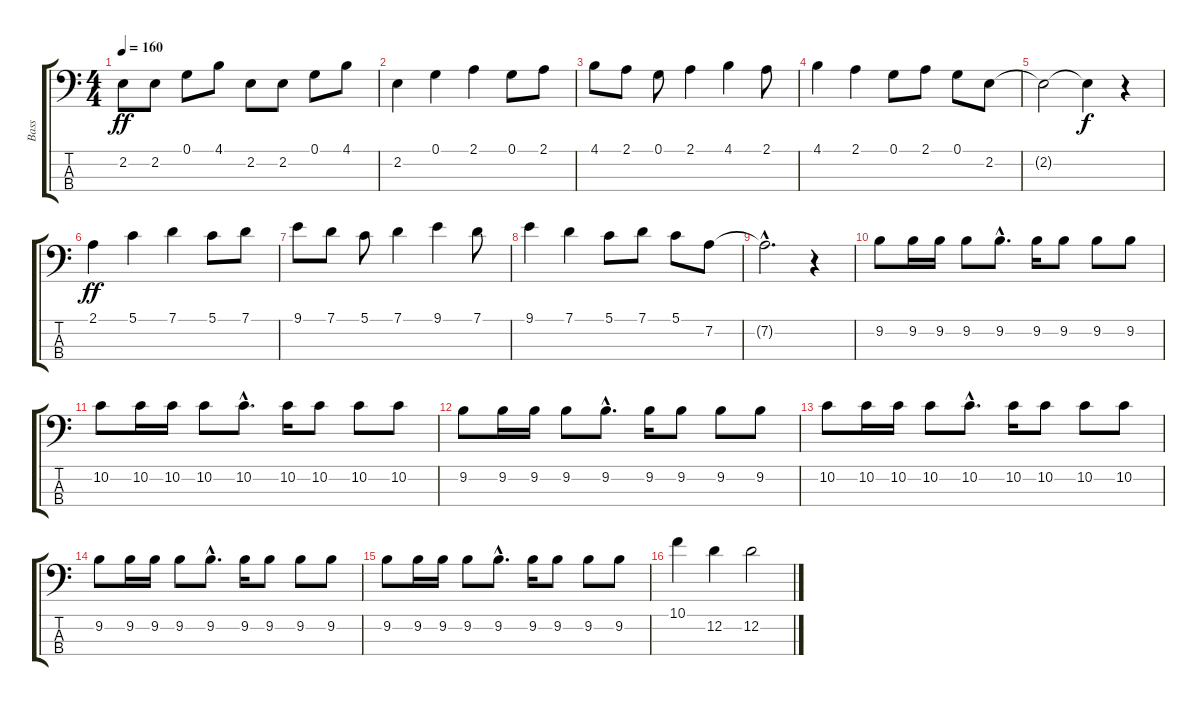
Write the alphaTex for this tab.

\track ("Bass" "Bass") {instrument electricbassfinger}
\staff {score tabs}
\tuning (G2 D2 A1 E1) {hide}
\ts (4 4)
\tempo 160
\clef f4
\ks c
2.2.8{dy ff} 2.2.8 0.1.8 4.1.8 2.2.8 2.2.8 0.1.8 4.1.8 |
2.2.4 0.1.4 2.1.4 0.1.8 2.1.8 |
4.1.8 2.1.8 0.1.8 2.1.4 4.1.4 2.1.8 |
4.1.4 2.1.4 0.1.8 2.1.8 0.1.8 2.2.8 |
2.2{t}.2 2.2{t}.4{dy f} r.4 |
2.1.4{dy ff} 5.1.4 7.1.4 5.1.8 7.1.8 |
9.1.8 7.1.8 5.1.8 7.1.4 9.1.4 7.1.8 |
9.1.4 7.1.4 5.1.8 7.1.8 5.1.8 7.2.8 |
7.2{hac t}.2{d} r.4 |
9.2.8 9.2.16 9.2.16 9.2.8 9.2{hac}.8{d} 9.2.16 9.2.8 9.2.8 9.2.8 |
10.2.8 10.2.16 10.2.16 10.2.8 10.2{hac}.8{d} 10.2.16 10.2.8 10.2.8 10.2.8 |
9.2.8 9.2.16 9.2.16 9.2.8 9.2{hac}.8{d} 9.2.16 9.2.8 9.2.8 9.2.8 |
10.2.8 10.2.16 10.2.16 10.2.8 10.2{hac}.8{d} 10.2.16 10.2.8 10.2.8 10.2.8 |
9.2.8 9.2.16 9.2.16 9.2.8 9.2{hac}.8{d} 9.2.16 9.2.8 9.2.8 9.2.8 |
9.2.8 9.2.16 9.2.16 9.2.8 9.2{hac}.8{d} 9.2.16 9.2.8 9.2.8 9.2.8 |
10.1.4 12.2.4 12.2.2
